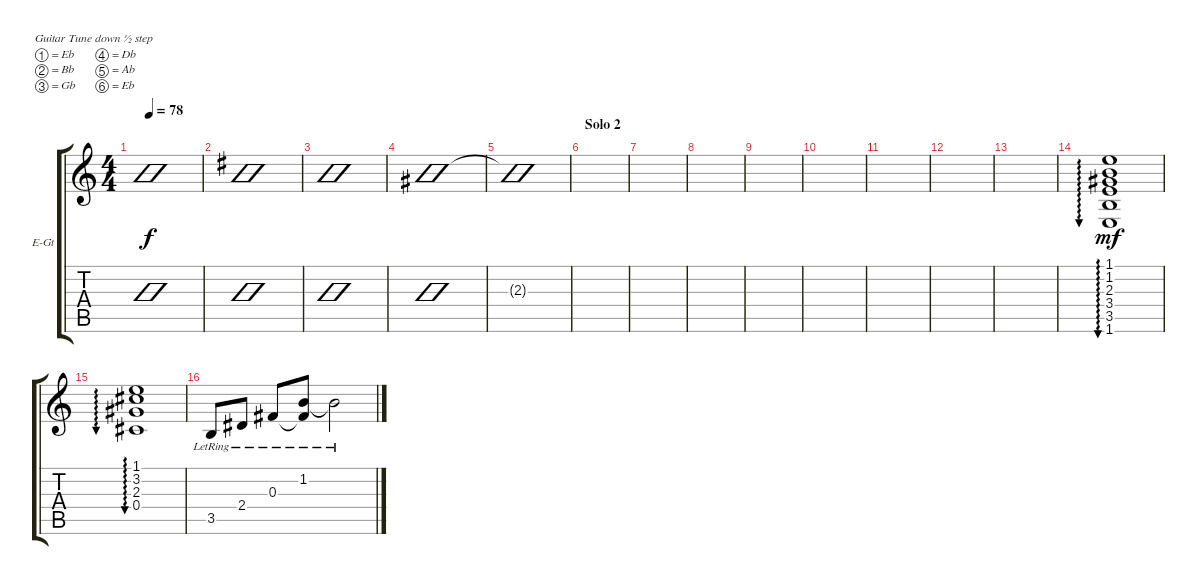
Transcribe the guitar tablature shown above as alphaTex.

\defaultSystemsLayout 4
\bracketExtendMode groupsimilarinstruments
\firstSystemTrackNameOrientation horizontal
\otherSystemsTrackNameOrientation horizontal
\track ("Electric Guitar 2" "E-Gt") {instrument electricguitarclean}
\staff {score tabs}
\tuning (Eb4 Bb3 Gb3 Db3 Ab2 Eb2)
\ts (4 4)
\tempo 78
\clef g2
\ks c
1.1.1{dy f slashed} |
0.1.1{slashed} |
1.1.1{slashed} |
2.3.1{slashed} |
2.3{t}.1{slashed} |
\section ("" "Solo 2")
|
|
|
|
|
|
|
|
(1.1 1.2 2.3 3.4 3.5 1.6).1{au 0 dy mf} |
(1.1 3.2 2.3 0.4).1{au 0} |
3.5{lr}.8 2.4{lr}.8 0.3{lr}.8 (1.2{lr} 0.3{lr t}).8 1.2{lr t}.2
